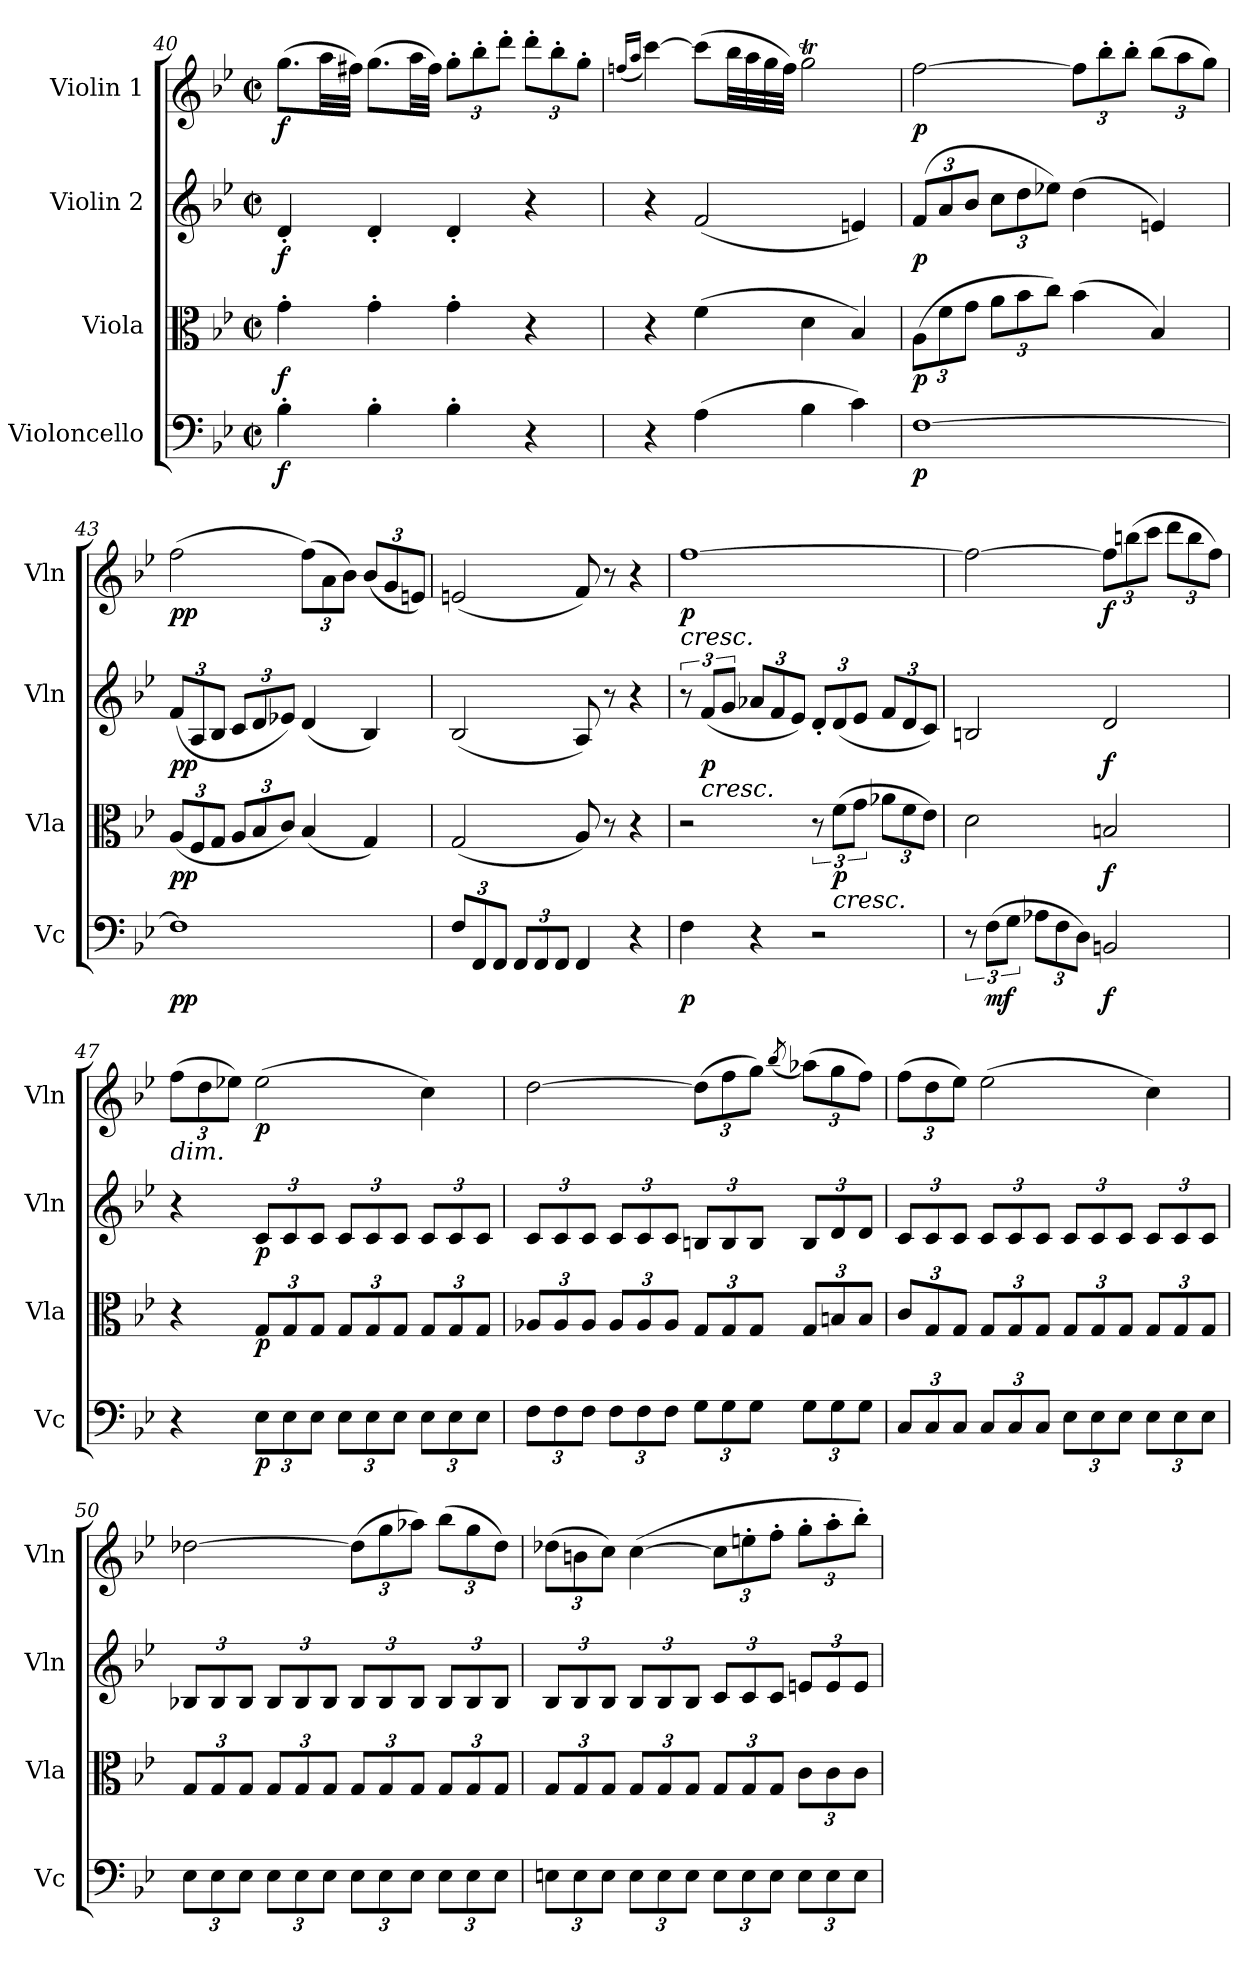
**kern	**dynam	**kern	**dynam	**kern	**dynam	**kern	**dynam
*part4	*part4	*part3	*part3	*part2	*part2	*part1	*part1
*staff4	*staff4	*staff3	*staff3	*staff2	*staff2	*staff1	*staff1
*I"Violoncello	*	*I"Viola	*	*I"Violin 2	*	*I"Violin 1	*
*I'Vc	*	*I'Vla	*	*I'Vln	*	*I'Vln	*
*clefF4	*	*clefC3	*	*clefG2	*	*clefG2	*
*k[b-e-]	*	*k[b-e-]	*	*k[b-e-]	*	*k[b-e-]	*
*M2/2	*	*M2/2	*	*M2/2	*	*M2/2	*
*met(c|)	*	*met(c|)	*	*met(c|)	*	*met(c|)	*
=40	=40	=40	=40	=40	=40	=40	=40
!	!LO:DY:b	!	!LO:DY:b	!	!LO:DY:b	!	!LO:DY:b
4B-'\	f	4g'\	f	4d'/	f	(8.gg\L	f
.	.	.	.	.	.	32aa\LL	.
.	.	.	.	.	.	32ff#X\JJJ)	.
4B-'\	.	4g'\	.	4d'/	.	(8.gg\L	.
.	.	.	.	.	.	32aa\LL	.
.	.	.	.	.	.	32ff#\JJJ)	.
*	*	*	*	*	*	*Xbrackettup	*
4B-'\	.	4g'\	.	4d'/	.	12gg'\L	.
.	.	.	.	.	.	12bb-'\	.
.	.	.	.	.	.	12ddd'\J	.
4r	.	4r	.	4r	.	12ddd'\L	.
.	.	.	.	.	.	12bb-'\	.
.	.	.	.	.	.	12gg'\J	.
!!LO:PB:g=z
=41	=41	=41	=41	=41	=41	=41	=41
.	.	.	.	.	.	(16qffn/LL	.
.	.	.	.	.	.	16qaa/JJ	.
4r	.	4r	.	4r	.	[4ccc\)	.
(4A\	.	(4f\	.	(2f/	.	(8ccc\L]	.
.	.	.	.	.	.	32bb-\LL	.
.	.	.	.	.	.	32aa\	.
.	.	.	.	.	.	32gg\	.
.	.	.	.	.	.	32ff\JJJ)	.
4B-\	.	4d\	.	.	.	2ggT\	.
4c\)	.	4B-/)	.	4en/)	.	.	.
=42	=42	=42	=42	=42	=42	=42	=42
*	*	*Xbrackettup	*	*Xbrackettup	*	*	*
!	!LO:DY:b	!	!LO:DY:b	!	!LO:DY:b	!	!LO:DY:b
[1F	p	(12A\L	p	(12f/L	p	[2ff\	p
.	.	12f\	.	12a/	.	.	.
.	.	12g\J	.	12b-/J	.	.	.
.	.	12a\L	.	12cc\L	.	.	.
.	.	12b-\	.	12dd\	.	.	.
.	.	12cc\J)	.	12ee-X\J)	.	.	.
.	.	(4b-\	.	(4dd\	.	12ff\L]	.
.	.	.	.	.	.	12bb-'\	.
.	.	.	.	.	.	12bb-'\J	.
.	.	4B-/)	.	4en/)	.	(12bb-\L	.
.	.	.	.	.	.	12aa\	.
.	.	.	.	.	.	12gg\J)	.
=43	=43	=43	=43	=43	=43	=43	=43
!	!LO:DY:b	!	!LO:DY:b	!	!LO:DY:b	!	!LO:DY:b
1F]	pp	(12A/L	pp	(12f/L	pp	(2ff\	pp
.	.	12F/	.	12A/	.	.	.
.	.	12G/J	.	12B-/J	.	.	.
.	.	12A/L	.	12c/L	.	.	.
.	.	12B-/	.	12d/	.	.	.
.	.	12c/J)	.	12e-X/J)	.	.	.
.	.	(4B-/	.	(4d/	.	(12ff\L)	.
.	.	.	.	.	.	12a\	.
.	.	.	.	.	.	12b-\J)	.
.	.	4G/)	.	4B-/)	.	(12b-/L	.
.	.	.	.	.	.	12g/	.
.	.	.	.	.	.	12en/J)	.
!!LO:LB:g=z
=44	=44	=44	=44	=44	=44	=44	=44
*Xbrackettup	*	*	*	*	*	*	*
12F/L	.	(2G/	.	(2B-/	.	(2en/	.
12FF/	.	.	.	.	.	.	.
12FF/J	.	.	.	.	.	.	.
12FF/L	.	.	.	.	.	.	.
12FF/	.	.	.	.	.	.	.
12FF/J	.	.	.	.	.	.	.
4FF/	.	8A/)	.	8A/)	.	8f/)	.
.	.	8r	.	8r	.	8r	.
4r	.	4r	.	4r	.	4r	.
=45	=45	=45	=45	=45	=45	=45	=45
*	*	*	*	*brackettup	*	*	*
!	!	!	!	!	!	!LO:TX:b:i:t=cresc.	!
!	!LO:DY:b	!	!	!	!	!	!LO:DY:b
4F\	p	2r	.	12r	.	[1ff	p
!	!	!	!	!LO:TX:b:i:t=cresc.	!	!	!
!	!	!	!	!	!LO:DY:b	!	!
.	.	.	.	(12f/L	p	.	.
.	.	.	.	12g/J	.	.	.
*	*	*	*	*Xbrackettup	*	*	*
4r	.	.	.	12a-X/L	.	.	.
.	.	.	.	12f/	.	.	.
.	.	.	.	12e-/J)	.	.	.
*	*	*brackettup	*	*	*	*	*
2r	.	12r	.	12d'/L	.	.	.
!	!	!LO:TX:b:i:t=cresc.	!	!	!	!	!
!	!	!	!LO:DY:b	!	!	!	!
.	.	(12f\L	p	(12d/	.	.	.
.	.	12g\J	.	12e-/J	.	.	.
*	*	*Xbrackettup	*	*	*	*	*
.	.	12a-X\L	.	12f/L	.	.	.
.	.	12f\	.	12d/	.	.	.
.	.	12e-\J)	.	12c/J)	.	.	.
=46	=46	=46	=46	=46	=46	=46	=46
*brackettup	*	*	*	*	*	*	*
12r	.	2d\	.	2Bn/	.	2ff\_	.
!	!LO:DY:b	!	!	!	!	!	!
(12F\L	mf	.	.	.	.	.	.
12G\J	.	.	.	.	.	.	.
*Xbrackettup	*	*	*	*	*	*	*
12A-X\L	.	.	.	.	.	.	.
12F\	.	.	.	.	.	.	.
12D\J)	.	.	.	.	.	.	.
!	!LO:DY:b	!	!LO:DY:b	!	!LO:DY:b	!	!LO:DY:b
2BBn/	f	2Bn/	f	2d/	f	12ff\L]	f
.	.	.	.	.	.	(12bbn\	.
.	.	.	.	.	.	12ccc\J	.
.	.	.	.	.	.	12ddd\L	.
.	.	.	.	.	.	12bb\	.
.	.	.	.	.	.	12ff\J)	.
!!LO:LB:g=z
=47	=47	=47	=47	=47	=47	=47	=47
!	!	!	!	!	!	!LO:TX:b:i:t=dim.	!
4r	.	4r	.	4r	.	(12ff\L	.
.	.	.	.	.	.	12dd\	.
.	.	.	.	.	.	12ee-X\J)	.
!	!LO:DY:b	!	!LO:DY:b	!	!LO:DY:b	!	!LO:DY:b
12E-\L	p	12G/L	p	12c/L	p	(2ee-\	p
12E-\	.	12G/	.	12c/	.	.	.
12E-\J	.	12G/J	.	12c/J	.	.	.
12E-\L	.	12G/L	.	12c/L	.	.	.
12E-\	.	12G/	.	12c/	.	.	.
12E-\J	.	12G/J	.	12c/J	.	.	.
12E-\L	.	12G/L	.	12c/L	.	4cc\)	.
12E-\	.	12G/	.	12c/	.	.	.
12E-\J	.	12G/J	.	12c/J	.	.	.
=48	=48	=48	=48	=48	=48	=48	=48
12F\L	.	12A-X/L	.	12c/L	.	[2dd\	.
12F\	.	12A-/	.	12c/	.	.	.
12F\J	.	12A-/J	.	12c/J	.	.	.
12F\L	.	12A-/L	.	12c/L	.	.	.
12F\	.	12A-/	.	12c/	.	.	.
12F\J	.	12A-/J	.	12c/J	.	.	.
12G\L	.	12G/L	.	12Bn/L	.	(12dd\L]	.
12G\	.	12G/	.	12B/	.	12ff\	.
12G\J	.	12G/J	.	12B/J	.	12gg\J)	.
.	.	.	.	.	.	(8qbb-/	.
12G\L	.	12G/L	.	12B/L	.	(12aa-X\L)	.
12G\	.	12Bn/	.	12d/	.	12gg\	.
12G\J	.	12B/J	.	12d/J	.	12ff\J)	.
!!LO:LB:g=z
=49	=49	=49	=49	=49	=49	=49	=49
12C/L	.	12c/L	.	12c/L	.	(12ff\L	.
12C/	.	12G/	.	12c/	.	12dd\	.
12C/J	.	12G/J	.	12c/J	.	12ee-\J)	.
12C/L	.	12G/L	.	12c/L	.	(2ee-\	.
12C/	.	12G/	.	12c/	.	.	.
12C/J	.	12G/J	.	12c/J	.	.	.
12E-\L	.	12G/L	.	12c/L	.	.	.
12E-\	.	12G/	.	12c/	.	.	.
12E-\J	.	12G/J	.	12c/J	.	.	.
12E-\L	.	12G/L	.	12c/L	.	4cc\)	.
12E-\	.	12G/	.	12c/	.	.	.
12E-\J	.	12G/J	.	12c/J	.	.	.
=50	=50	=50	=50	=50	=50	=50	=50
12E-\L	.	12G/L	.	12B-X/L	.	[2dd-X\	.
12E-\	.	12G/	.	12B-/	.	.	.
12E-\J	.	12G/J	.	12B-/J	.	.	.
12E-\L	.	12G/L	.	12B-/L	.	.	.
12E-\	.	12G/	.	12B-/	.	.	.
12E-\J	.	12G/J	.	12B-/J	.	.	.
12E-\L	.	12G/L	.	12B-/L	.	(12dd-\L]	.
12E-\	.	12G/	.	12B-/	.	12gg\	.
12E-\J	.	12G/J	.	12B-/J	.	12aa-X\J)	.
12E-\L	.	12G/L	.	12B-/L	.	(12bb-\L	.
12E-\	.	12G/	.	12B-/	.	12gg\	.
12E-\J	.	12G/J	.	12B-/J	.	12dd-\J)	.
!!LO:LB:g=z
=51	=51	=51	=51	=51	=51	=51	=51
12En\L	.	12G/L	.	12B-/L	.	(12dd-X\L	.
12E\	.	12G/	.	12B-/	.	12bn\	.
12E\J	.	12G/J	.	12B-/J	.	12cc\J)	.
12E\L	.	12G/L	.	12B-/L	.	([4cc\	.
12E\	.	12G/	.	12B-/	.	.	.
12E\J	.	12G/J	.	12B-/J	.	.	.
12E\L	.	12G/L	.	12c/L	.	12cc\L]	.
12E\	.	12G/	.	12c/	.	12een'\	.
12E\J	.	12G/J	.	12c/J	.	12ff'\J	.
12E\L	.	12c\L	.	12en/L	.	12gg'\L	.
12E\	.	12c\	.	12e/	.	12aa'\	.
12E\J	.	12c\J	.	12e/J	.	12bb-'\J)	.
=	=	=	=	=	=	=	=
*-	*-	*-	*-	*-	*-	*-	*-
